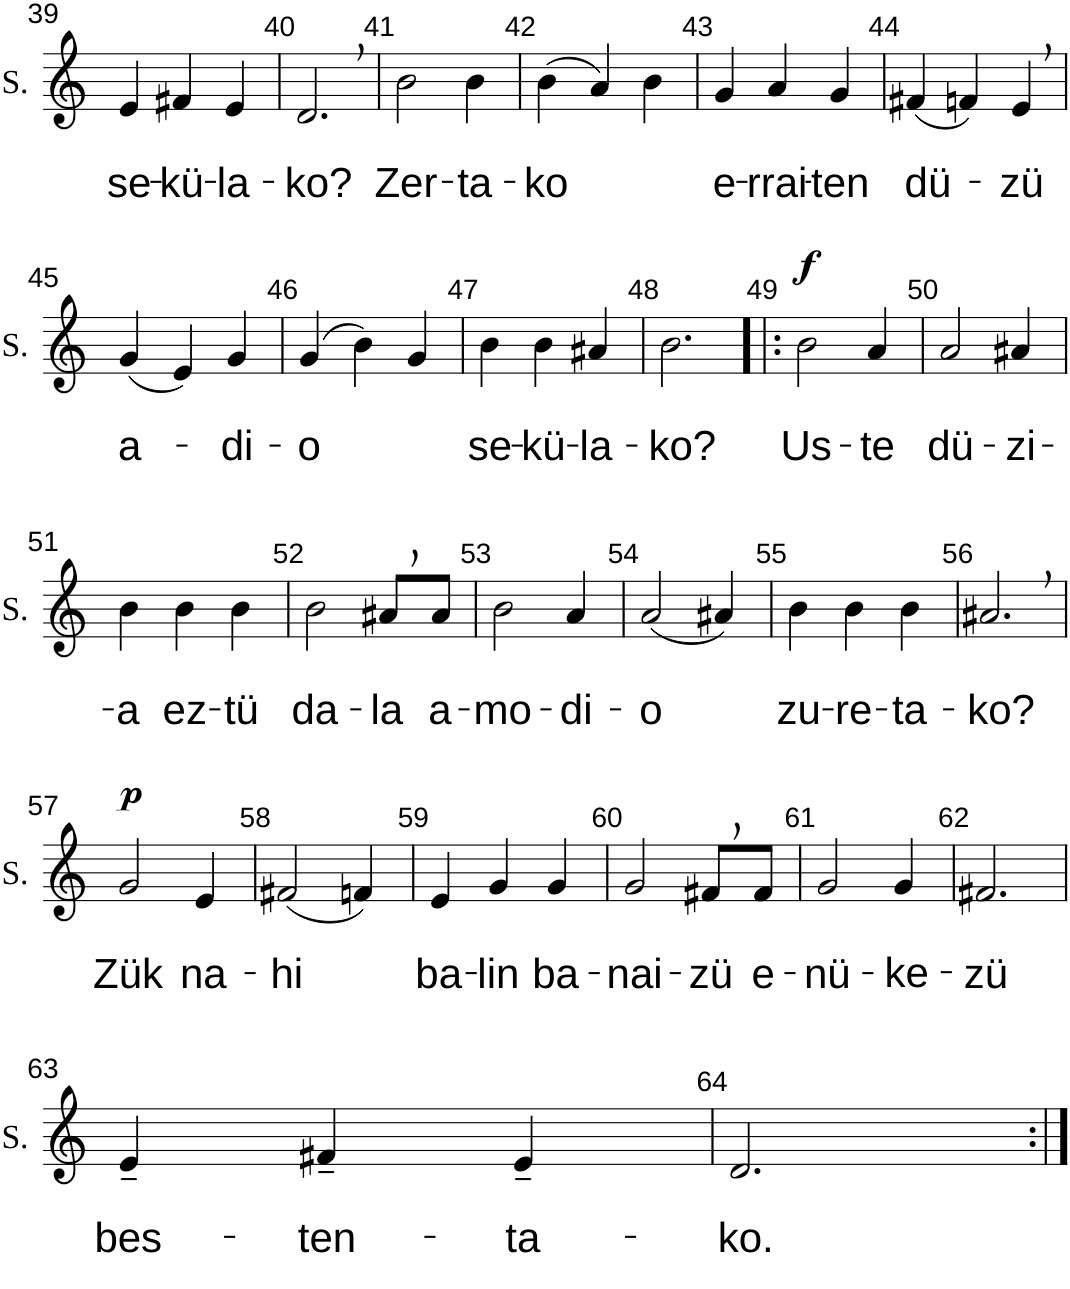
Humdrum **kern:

**kern	**text	**text	**dynam
*part1	*part1	*part1	*part1
*staff1	*staff1	*staff1	*staff1
*I"Voix 2	*	*	*
!!LO:PB:g=z
*clefG2	*	*	*
*k[]	*	*	*
*M3/4	*	*	*
=39	=39	=39	=39
!	!	!LO:LY:b	!
4e/	.	se-	.
!	!	!LO:LY:b	!
4f#X/	.	-kü-	.
!	!	!LO:LY:b	!
4e/	.	-la-	.
=40	=40	=40	=40
!	!	!LO:LY:b	!
2.d,/	.	-ko?	.
=41	=41	=41	=41
!	!	!LO:LY:b	!
2b\	.	Zer-	.
!	!	!LO:LY:b	!
4b\	.	-ta-	.
=42	=42	=42	=42
!	!	!LO:LY:b	!
(4b\	.	-ko	.
4a/)	.	.	.
4b\	.	.	.
=43	=43	=43	=43
!	!	!LO:LY:b	!
4g/	.	e-	.
!	!	!LO:LY:b	!
4a/	.	-rrai-	.
!	!	!LO:LY:b	!
4g/	.	-ten	.
=44	=44	=44	=44
!	!	!LO:LY:b	!
(4f#X/	.	dü-	.
4fn/)	.	.	.
!	!	!LO:LY:b	!
4e,/	.	-zü	.
!!LO:LB:g=z
=45	=45	=45	=45
!	!	!LO:LY:b	!
(4g/	.	a-	.
4e/)	.	.	.
!	!	!LO:LY:b	!
4g/	.	-di-	.
=46	=46	=46	=46
!	!	!LO:LY:b	!
(4g/	.	-o	.
4b\)	.	.	.
4g/	.	.	.
=47	=47	=47	=47
!	!	!LO:LY:b	!
4b\	.	se-	.
!	!	!LO:LY:b	!
4b\	.	-kü-	.
!	!	!LO:LY:b	!
4a#X/	.	-la-	.
=48	=48	=48	=48
!	!	!LO:LY:b	!
2.b\	.	-ko?	.
=49!|:	=49!|:	=49!|:	=49!|:
!	!	!LO:LY:b	!LO:DY:a
2b\	.	Us-	f
!	!	!LO:LY:b	!
4a/	.	-te	.
=50	=50	=50	=50
!	!	!LO:LY:b	!
2a/	.	dü-	.
!	!	!LO:LY:b	!
4a#X/	.	-zi-	.
!!LO:LB:g=z
=51	=51	=51	=51
!	!	!LO:LY:b	!
4b\	.	-a	.
!	!	!LO:LY:b	!
4b\	.	ez-	.
!	!	!LO:LY:b	!
4b\	.	-tü	.
=52	=52	=52	=52
!	!	!LO:LY:b	!
2b\	.	-da-	.
!	!	!LO:LY:b	!
8a#X,/L	.	-la	.
!	!	!LO:LY:b	!
8a#/J	.	a-	.
=53	=53	=53	=53
!	!	!LO:LY:b	!
2b\	.	-mo-	.
!	!	!LO:LY:b	!
4a/	.	-di-	.
=54	=54	=54	=54
!	!	!LO:LY:b	!
(2a/	.	-o	.
4a#X/)	.	.	.
=55	=55	=55	=55
!	!	!LO:LY:b	!
4b\	.	zu-	.
!	!	!LO:LY:b	!
4b\	.	-re-	.
!	!	!LO:LY:b	!
4b\	.	-ta-	.
=56	=56	=56	=56
!	!	!LO:LY:b	!
2.a#X,/	.	-ko?	.
!!LO:LB:g=z
=57	=57	=57	=57
!	!	!LO:LY:b	!LO:DY:a
2g/	.	Zük	p
!	!	!LO:LY:b	!
4e/	.	na-	.
=58	=58	=58	=58
!	!	!LO:LY:b	!
(2f#X/	.	-hi	.
4fn/)	.	.	.
=59	=59	=59	=59
!	!	!LO:LY:b	!
4e/	.	ba-	.
!	!	!LO:LY:b	!
4g/	.	-lin	.
!	!	!LO:LY:b	!
4g/	.	ba-	.
=60	=60	=60	=60
!	!	!LO:LY:b	!
2g/	.	-nai-	.
!	!	!LO:LY:b	!
8f#X,/L	.	-zü	.
!	!	!LO:LY:b	!
8f#/J	.	e-	.
=61	=61	=61	=61
!	!	!LO:LY:b	!
2g/	.	-nü-	.
!	!	!LO:LY:b	!
4g/	.	-ke-	.
=62	=62	=62	=62
!	!	!LO:LY:b	!
2.f#X/	.	-zü	.
!!LO:LB:g=z
=63	=63	=63	=63
!	!	!LO:LY:b	!
4e~/	.	bes-	.
!	!	!LO:LY:b	!
4f#X~/	.	-ten-	.
!	!	!LO:LY:b	!
4e~/	.	-ta-	.
=64	=64	=64	=64
!	!	!LO:LY:b	!
2.d/	.	-ko.	.
=:|!	=:|!	=:|!	=:|!
*-	*-	*-	*-
